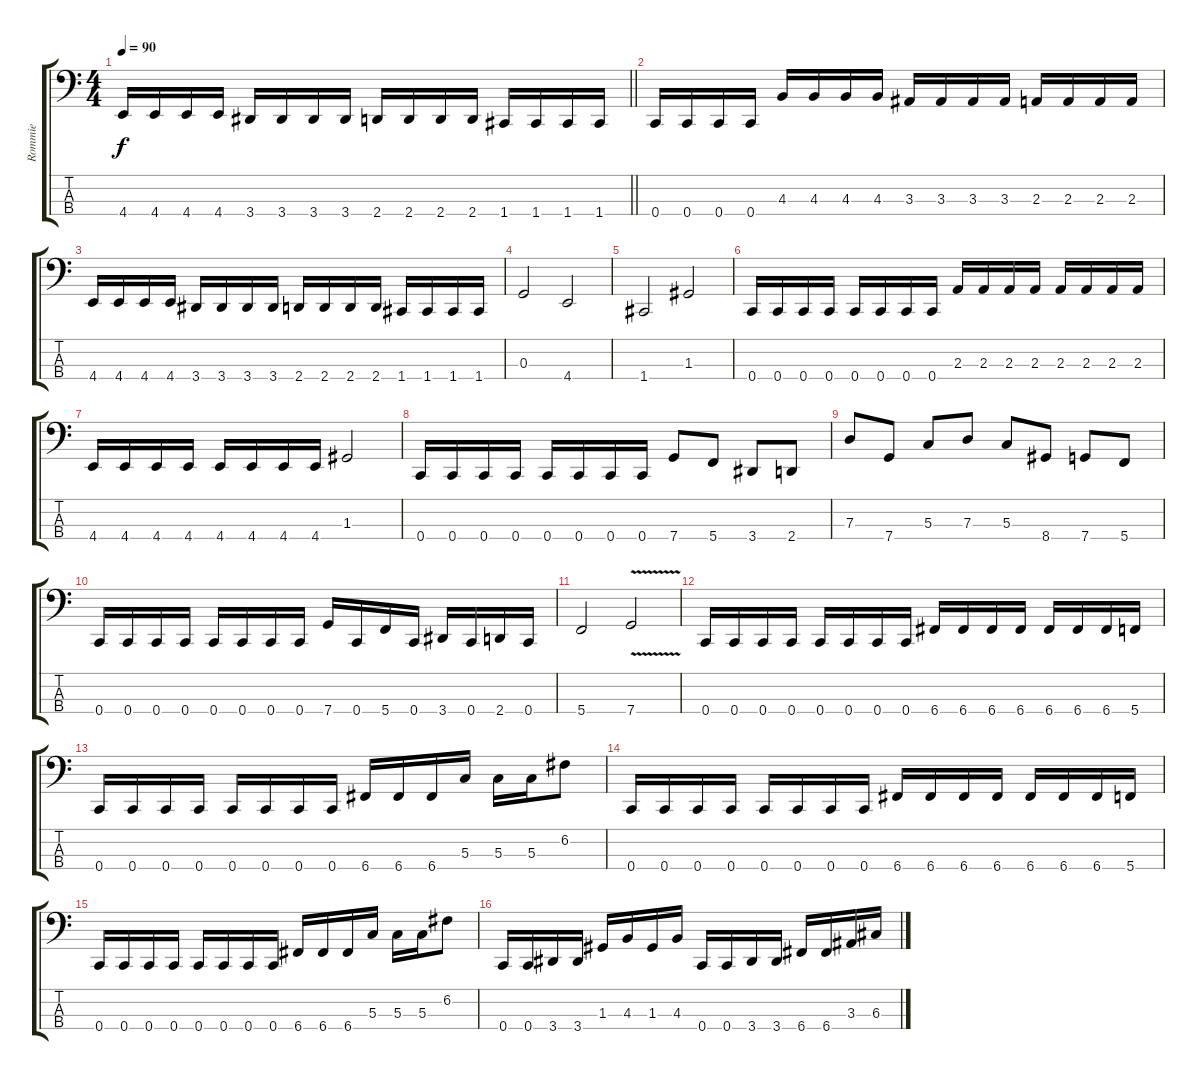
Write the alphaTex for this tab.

\track ("Rommie" "Rommie") {instrument electricbassfinger}
\staff {score tabs}
\tuning (F2 C2 G1 C1) {hide}
\ts (4 4)
\tempo 90
\clef f4
\barLineRight lightlight
\ks c
4.4.16{dy f} 4.4.16 4.4.16 4.4.16 3.4.16 3.4.16 3.4.16 3.4.16 2.4.16 2.4.16 2.4.16 2.4.16 1.4.16 1.4.16 1.4.16 1.4.16 |
0.4.16 0.4.16 0.4.16 0.4.16 4.3.16 4.3.16 4.3.16 4.3.16 3.3.16 3.3.16 3.3.16 3.3.16 2.3.16 2.3.16 2.3.16 2.3.16 |
4.4.16 4.4.16 4.4.16 4.4.16 3.4.16 3.4.16 3.4.16 3.4.16 2.4.16 2.4.16 2.4.16 2.4.16 1.4.16 1.4.16 1.4.16 1.4.16 |
0.3.2 4.4.2 |
1.4.2 1.3.2 |
0.4.16 0.4.16 0.4.16 0.4.16 0.4.16 0.4.16 0.4.16 0.4.16 2.3.16 2.3.16 2.3.16 2.3.16 2.3.16 2.3.16 2.3.16 2.3.16 |
4.4.16 4.4.16 4.4.16 4.4.16 4.4.16 4.4.16 4.4.16 4.4.16 1.3.2 |
0.4.16 0.4.16 0.4.16 0.4.16 0.4.16 0.4.16 0.4.16 0.4.16 7.4.8 5.4.8 3.4.8 2.4.8 |
7.3.8 7.4.8 5.3.8 7.3.8 5.3.8 8.4.8 7.4.8 5.4.8 |
0.4.16 0.4.16 0.4.16 0.4.16 0.4.16 0.4.16 0.4.16 0.4.16 7.4.16 0.4.16 5.4.16 0.4.16 3.4.16 0.4.16 2.4.16 0.4.16 |
5.4.2 7.4{v}.2 |
0.4.16 0.4.16 0.4.16 0.4.16 0.4.16 0.4.16 0.4.16 0.4.16 6.4.16 6.4.16 6.4.16 6.4.16 6.4.16 6.4.16 6.4.16 5.4.16 |
0.4.16 0.4.16 0.4.16 0.4.16 0.4.16 0.4.16 0.4.16 0.4.16 6.4.16 6.4.16 6.4.16 5.3.16 5.3.16 5.3.16 6.2.8 |
0.4.16 0.4.16 0.4.16 0.4.16 0.4.16 0.4.16 0.4.16 0.4.16 6.4.16 6.4.16 6.4.16 6.4.16 6.4.16 6.4.16 6.4.16 5.4.16 |
0.4.16 0.4.16 0.4.16 0.4.16 0.4.16 0.4.16 0.4.16 0.4.16 6.4.16 6.4.16 6.4.16 5.3.16 5.3.16 5.3.16 6.2.8 |
0.4.16 0.4.16 3.4.16 3.4.16 1.3.16 4.3.16 1.3.16 4.3.16 0.4.16 0.4.16 3.4.16 3.4.16 6.4.16 6.4.16 3.3.16 6.3.16
